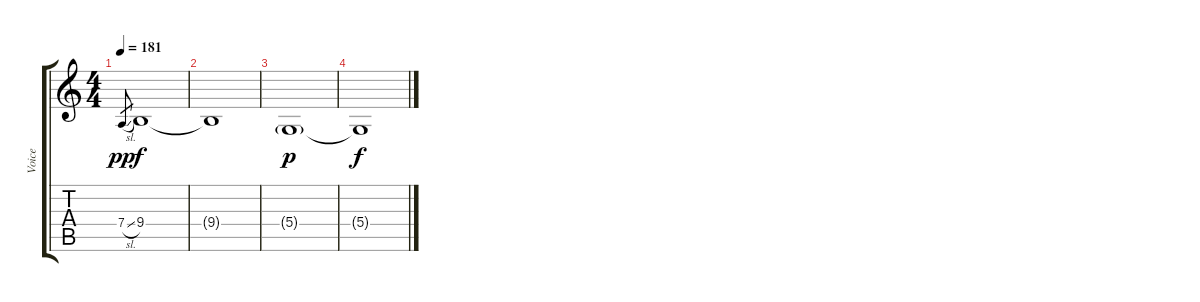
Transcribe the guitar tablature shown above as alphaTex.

\track ("Voice" "Voice") {instrument clarinet}
\staff {score tabs}
\tuning (E4 B3 G3 D3 A2 E2) {hide}
\ts (4 4)
\tempo 181
\clef g2
\ks c
7.4{sl}.8{gr dy pp} 9.4.1{dy f} |
9.4{t}.1 |
5.4{g}.1{dy p} |
5.4{t}.1{dy f}
